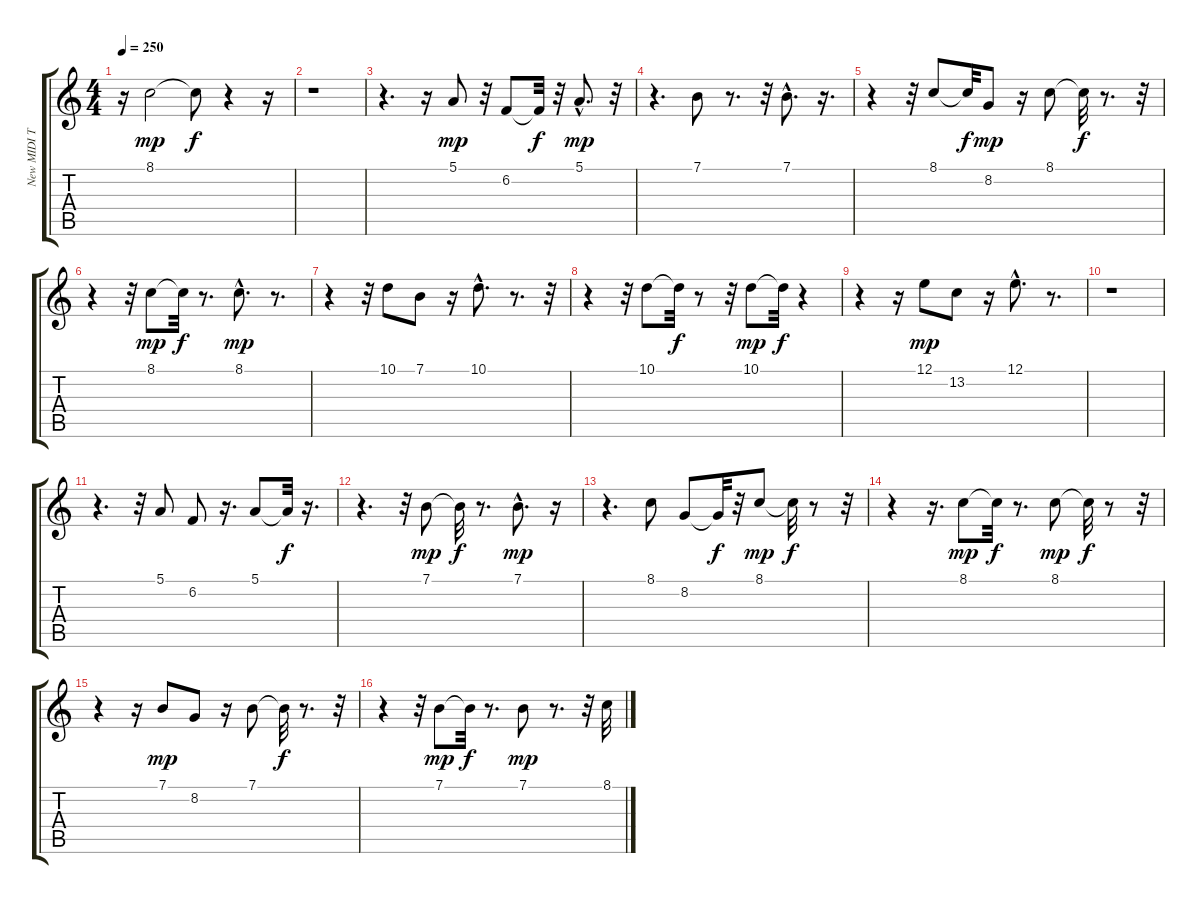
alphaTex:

\track ("New MIDI Track" "New MIDI T") {instrument xylophone}
\staff {score tabs}
\tuning (E4 B3 G3 D3 A2 E2) {hide}
\ts (4 4)
\tempo 250
\clef g2
\ks c
r.16{dy f} 8.1.2{dy mp} 8.1{t}.8{dy f} r.4 r.16 |
r.1 |
r.4{d} r.16 5.1.8{dy mp} r.32 6.2.8 6.2{t}.32{dy f} r.32 5.1{hac}.8{d dy mp} r.32 |
r.4{d} 7.1.8 r.8{d} r.32 7.1{hac}.8{d} r.16{d} |
r.4 r.32 8.1.8 8.1{t}.32{dy f} 8.2.8{dy mp} r.16 8.1.8 8.1{t}.32{dy f} r.8{d} r.32 |
r.4 r.32 8.1.8{dy mp} 8.1{t}.32{dy f} r.8{d} 8.1{hac}.8{d dy mp} r.8{d} |
r.4 r.32 10.1.8 7.1.8 r.16 10.1{hac}.8{d} r.8{d} r.32 |
r.4 r.32 10.1.8 10.1{t}.32{dy f} r.8 r.32 10.1.8{dy mp} 10.1{t}.32{dy f} r.4 |
r.4 r.16 12.1.8{dy mp} 13.2.8 r.16 12.1{hac}.8{d} r.8{d} |
r.1 |
r.4{d} r.32 5.1.8 6.2.8 r.16{d} 5.1.8 5.1{t}.32{dy f} r.16{d} |
r.4{d} r.32 7.1.8{dy mp} 7.1{t}.32{dy f} r.8{d} 7.1{hac}.8{d dy mp} r.16 |
r.4{d} 8.1.8 8.2.8 8.2{t}.32{dy f} r.32 8.1.8{dy mp} 8.1{t}.32{dy f} r.8 r.32 |
r.4 r.16{d} 8.1.8{dy mp} 8.1{t}.32{dy f} r.8{d} 8.1.8{dy mp} 8.1{t}.32{dy f} r.8 r.32 |
r.4 r.16 7.1.8{dy mp} 8.2.8 r.16 7.1.8 7.1{t}.32{dy f} r.8{d} r.32 |
r.4 r.32 7.1.8{dy mp} 7.1{t}.32{dy f} r.8{d} 7.1.8{dy mp} r.8{d} r.32 8.1.32
